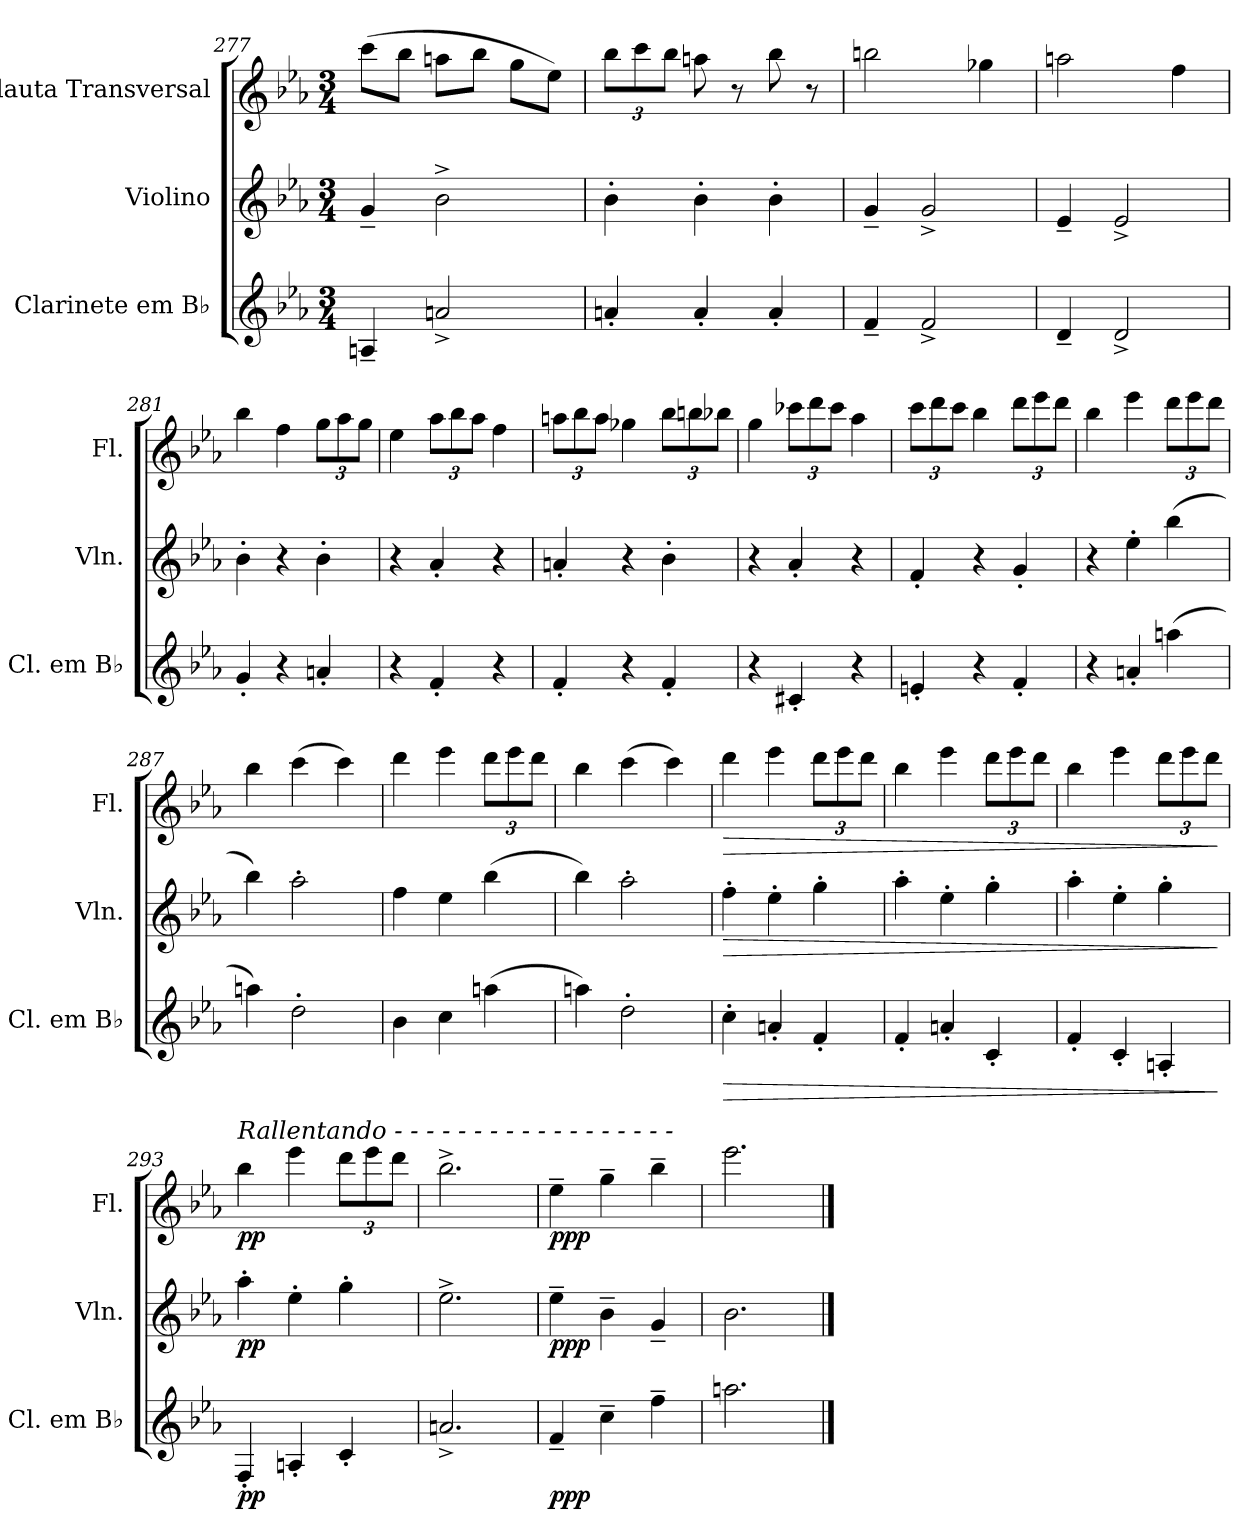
**kern	**dynam	**kern	**dynam	**kern	**dynam
*part3	*part3	*part2	*part2	*part1	*part1
*staff3	*staff3	*staff2	*staff2	*staff1	*staff1
*I"Clarinete em B♭	*	*I"Violino	*	*I"Flauta Transversal	*
*I'Cl. em B♭	*	*I'Vln.	*	*I'Fl.	*
*clefG2	*	*clefG2	*	*clefG2	*
*ITrd1c2	*	*	*	*	*
*k[b-e-a-d-g-]	*	*k[b-e-a-]	*	*k[b-e-a-]	*
*M3/4	*	*M3/4	*	*M3/4	*
=277	=277	=277	=277	=277	=277
4Gn~/	.	4g~/	.	(>8ccc\L	.
.	.	.	.	8bb-\J	.
2gn^/	.	2b-^\	.	8aan\L	.
.	.	.	.	8bb-\J	.
.	.	.	.	8gg\L	.
.	.	.	.	8ee-\J)	.
!!LO:LB:g=z
=278	=278	=278	=278	=278	=278
*	*	*	*	*Xbrackettup	*
4gn'/	.	4b-'\	.	12bb-\L	.
.	.	.	.	12ccc\	.
.	.	.	.	12bb-\J	.
4g'/	.	4b-'\	.	8aan\	.
.	.	.	.	8r	.
4g'/	.	4b-'\	.	8bb-\	.
.	.	.	.	8r	.
=279	=279	=279	=279	=279	=279
4e-~/	.	4g~/	.	2bbn\	.
2e-^/	.	2g^/	.	.	.
.	.	.	.	4gg-X\	.
=280	=280	=280	=280	=280	=280
4c~/	.	4e-~/	.	2aan\	.
2c^/	.	2e-^/	.	.	.
.	.	.	.	4ff\	.
=281	=281	=281	=281	=281	=281
4f'/	.	4b-'\	.	4bb-\	.
4r	.	4r	.	4ff\	.
4gn'/	.	4b-'\	.	12gg\L	.
.	.	.	.	12aa-\	.
.	.	.	.	12gg\J	.
=282	=282	=282	=282	=282	=282
4r	.	4r	.	4ee-\	.
4e-'/	.	4a-'/	.	12aa-\L	.
.	.	.	.	12bb-\	.
.	.	.	.	12aa-\J	.
4r	.	4r	.	4ff\	.
=283	=283	=283	=283	=283	=283
4e-'/	.	4an'/	.	12aan\L	.
.	.	.	.	12bb-\	.
.	.	.	.	12aa\J	.
4r	.	4r	.	4gg-X\	.
4e-'/	.	4b-'\	.	12bb-\L	.
.	.	.	.	12bbn\	.
.	.	.	.	12bb-X\J	.
!!LO:PB:g=z
=284	=284	=284	=284	=284	=284
4r	.	4r	.	4gg\	.
4Bn'/	.	4a-'/	.	12ccc-X\L	.
.	.	.	.	12ddd\	.
.	.	.	.	12ccc-\J	.
4r	.	4r	.	4aa-\	.
=285	=285	=285	=285	=285	=285
4dn'/	.	4f'/	.	12ccc\L	.
.	.	.	.	12ddd\	.
.	.	.	.	12ccc\J	.
4r	.	4r	.	4bb-\	.
4e-'/	.	4g'/	.	12ddd\L	.
.	.	.	.	12eee-\	.
.	.	.	.	12ddd\J	.
=286	=286	=286	=286	=286	=286
4r	.	4r	.	4bb-\	.
4gn'/	.	4ee-'\	.	4eee-\	.
(>4ggn\	.	(>4bb-\	.	12ddd\L	.
.	.	.	.	12eee-\	.
.	.	.	.	12ddd\J	.
=287	=287	=287	=287	=287	=287
4ggn\)	.	4bb-\)	.	4bb-\	.
2cc'\	.	2aa-'\	.	(>4ccc\	.
.	.	.	.	4ccc\)	.
=288	=288	=288	=288	=288	=288
4a-\	.	4ff\	.	4ddd\	.
4b-\	.	4ee-\	.	4eee-\	.
(>4ggn\	.	(>4bb-\	.	12ddd\L	.
.	.	.	.	12eee-\	.
.	.	.	.	12ddd\J	.
=289	=289	=289	=289	=289	=289
4ggn\)	.	4bb-\)	.	4bb-\	.
2cc'\	.	2aa-'\	.	(>4ccc\	.
.	.	.	.	4ccc\)	.
!!LO:LB:g=z
=290	=290	=290	=290	=290	=290
!	!LO:HP:b	!	!LO:HP:b	!	!LO:HP:b
4b-'\	>	4ff'\	>	4ddd\	>
4gn'/	.	4ee-'\	.	4eee-\	.
4e-'/	.	4gg'\	.	12ddd\L	.
.	.	.	.	12eee-\	.
.	.	.	.	12ddd\J	.
=291	=291	=291	=291	=291	=291
4e-'/	.	4aa-'\	.	4bb-\	.
4gn'/	.	4ee-'\	.	4eee-\	.
4B-'/	.	4gg'\	.	12ddd\L	.
.	.	.	.	12eee-\	.
.	.	.	.	12ddd\J	.
=292	=292	=292	=292	=292	=292
4e-'/	.	4aa-'\	.	4bb-\	.
4B-'/	.	4ee-'\	.	4eee-\	.
4Gn'/	.	4gg'\	.	12ddd\L	.
.	.	.	.	12eee-\	.
.	.	.	.	12ddd\J	.
.	]	.	]	.	]
=293	=293	=293	=293	=293	=293
!	!	!	!	!LO:TX:a:i:t=Rallentando - - - - - - - - - - - - - - - - - -	!
!	!LO:DY:b	!	!LO:DY:b	!	!LO:DY:b
4E-'/	pp	4aa-'\	pp	4bb-\	pp
4Gn'/	.	4ee-'\	.	4eee-\	.
4B-'/	.	4gg'\	.	12ddd\L	.
.	.	.	.	12eee-\	.
.	.	.	.	12ddd\J	.
=294	=294	=294	=294	=294	=294
2.gn^/	.	2.ee-^\	.	2.bb-^\	.
=295	=295	=295	=295	=295	=295
!	!LO:DY:b	!	!LO:DY:b	!	!LO:DY:b
4e-~/	ppp	4ee-~\	ppp	4ee-~\	ppp
4b-~\	.	4b-~\	.	4gg~\	.
4ee-~\	.	4g~/	.	4bb-~\	.
=296	=296	=296	=296	=296	=296
2.ggn\	.	2.b-\	.	2.eee-\	.
==	==	==	==	==	==
*-	*-	*-	*-	*-	*-
